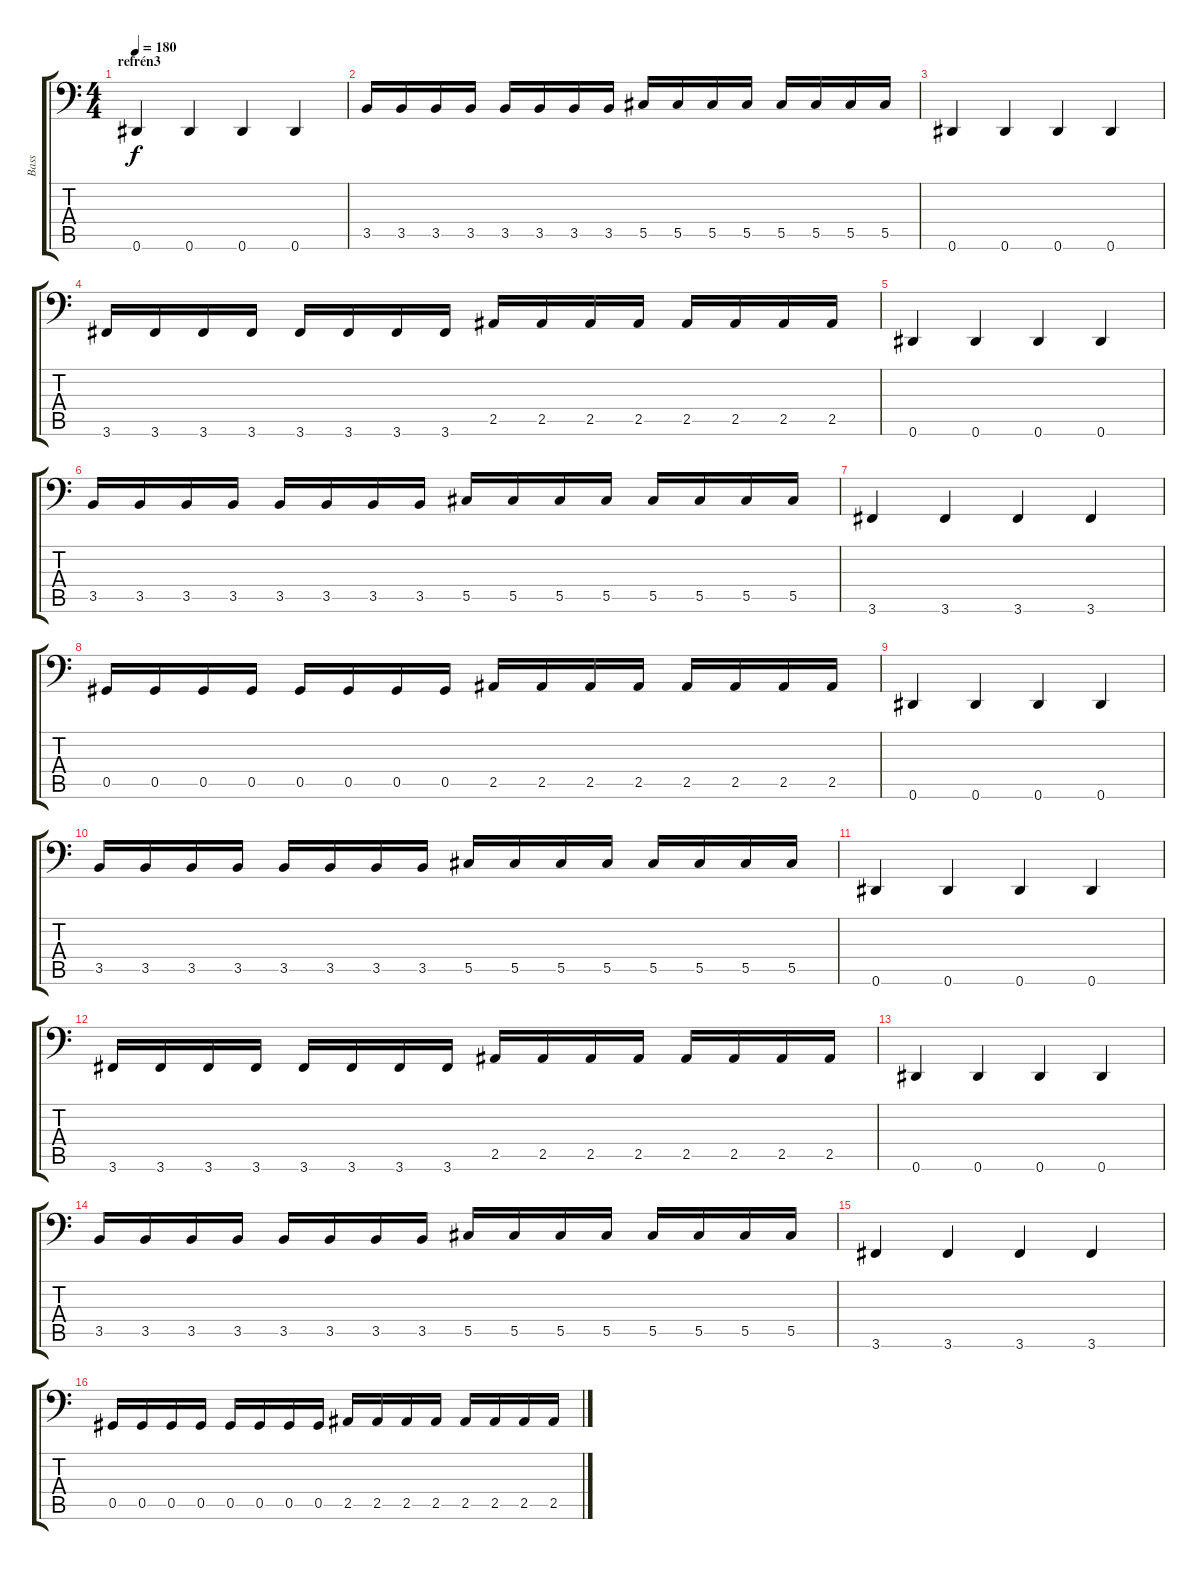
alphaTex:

\track ("Bass" "Bass") {instrument electricbasspick}
\staff {score tabs}
\tuning (Eb3 Bb2 Gb2 Db2 Ab1 Eb1) {hide}
\ts (4 4)
\section ("" "refrén3")
\tempo 180
\clef f4
\ks c
0.6.4{dy f} 0.6.4 0.6.4 0.6.4 |
3.5.16 3.5.16 3.5.16 3.5.16 3.5.16 3.5.16 3.5.16 3.5.16 5.5.16 5.5.16 5.5.16 5.5.16 5.5.16 5.5.16 5.5.16 5.5.16 |
0.6.4 0.6.4 0.6.4 0.6.4 |
3.6.16 3.6.16 3.6.16 3.6.16 3.6.16 3.6.16 3.6.16 3.6.16 2.5.16 2.5.16 2.5.16 2.5.16 2.5.16 2.5.16 2.5.16 2.5.16 |
0.6.4 0.6.4 0.6.4 0.6.4 |
3.5.16 3.5.16 3.5.16 3.5.16 3.5.16 3.5.16 3.5.16 3.5.16 5.5.16 5.5.16 5.5.16 5.5.16 5.5.16 5.5.16 5.5.16 5.5.16 |
3.6.4 3.6.4 3.6.4 3.6.4 |
0.5.16 0.5.16 0.5.16 0.5.16 0.5.16 0.5.16 0.5.16 0.5.16 2.5.16 2.5.16 2.5.16 2.5.16 2.5.16 2.5.16 2.5.16 2.5.16 |
0.6.4 0.6.4 0.6.4 0.6.4 |
3.5.16 3.5.16 3.5.16 3.5.16 3.5.16 3.5.16 3.5.16 3.5.16 5.5.16 5.5.16 5.5.16 5.5.16 5.5.16 5.5.16 5.5.16 5.5.16 |
0.6.4 0.6.4 0.6.4 0.6.4 |
3.6.16 3.6.16 3.6.16 3.6.16 3.6.16 3.6.16 3.6.16 3.6.16 2.5.16 2.5.16 2.5.16 2.5.16 2.5.16 2.5.16 2.5.16 2.5.16 |
0.6.4 0.6.4 0.6.4 0.6.4 |
3.5.16 3.5.16 3.5.16 3.5.16 3.5.16 3.5.16 3.5.16 3.5.16 5.5.16 5.5.16 5.5.16 5.5.16 5.5.16 5.5.16 5.5.16 5.5.16 |
3.6.4 3.6.4 3.6.4 3.6.4 |
0.5.16 0.5.16 0.5.16 0.5.16 0.5.16 0.5.16 0.5.16 0.5.16 2.5.16 2.5.16 2.5.16 2.5.16 2.5.16 2.5.16 2.5.16 2.5.16
